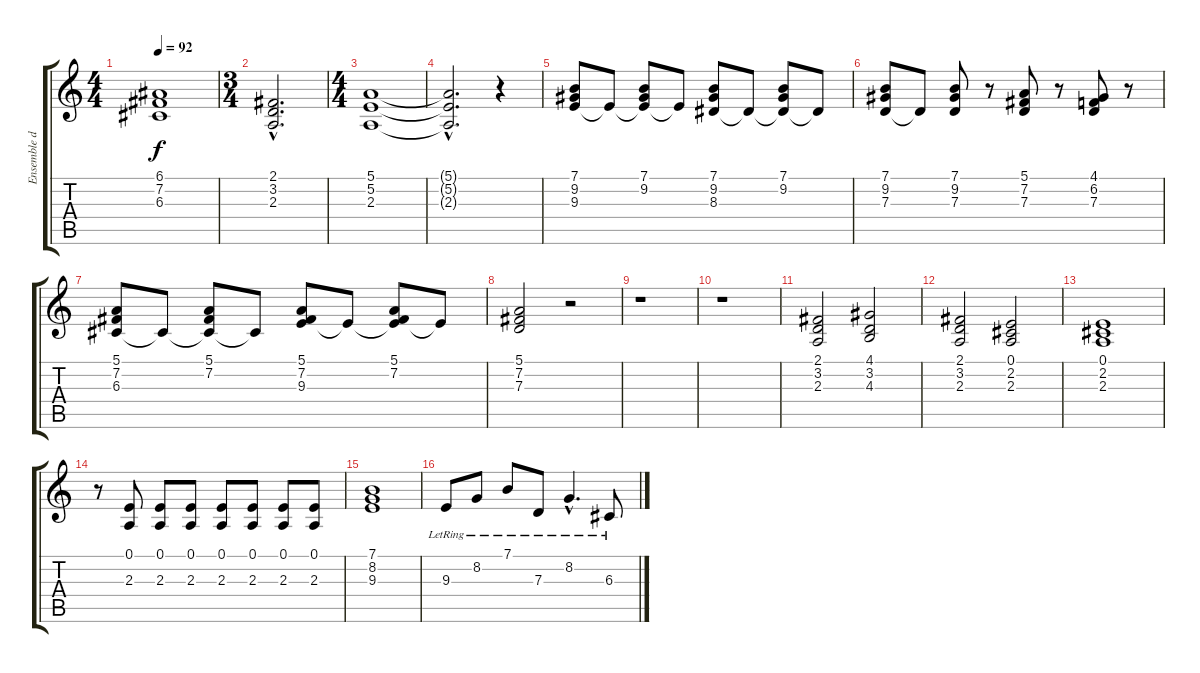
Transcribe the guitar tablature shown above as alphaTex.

\track ("Ensemble de cor francais" "Ensemble d") {instrument frenchhorn}
\staff {score tabs}
\tuning (E4 B3 G3 D3 A2 E2) {hide}
\ts (4 4)
\tempo 92
\clef g2
\ks c
(6.1 7.2 6.3).1{dy f} |
\ts (3 4)
(2.1{hac} 3.2{hac} 2.3{hac}).2{d} |
\ts (4 4)
(5.1 5.2 2.3).1 |
(5.1{hac t} 5.2{hac t} 2.3{hac t}).2{d} r.4 |
(7.1 9.2 9.3).8 9.3{t}.8 (7.1 9.2 9.3{t}).8 9.3{t}.8 (7.1 9.2 8.3).8 8.3{t}.8 (7.1 9.2 8.3{t}).8 8.3{t}.8 |
(7.1 9.2 7.3).8 7.3{t}.8 (7.1 9.2 7.3).8 r.8 (5.1 7.2 7.3).8 r.8 (4.1 6.2 7.3).8 r.8 |
(5.1 7.2 6.3).8 6.3{t}.8 (5.1 7.2 6.3{t}).8 6.3{t}.8 (5.1 7.2 9.3).8 9.3{t}.8 (5.1 7.2 9.3{t}).8 9.3{t}.8 |
(5.1 7.2 7.3).2 r.2 |
r.1 |
r.1 |
(2.1 3.2 2.3).2 (4.1 3.2 4.3).2 |
(2.1 3.2 2.3).2 (0.1 2.2 2.3).2 |
(0.1 2.2 2.3).1 |
r.8 (0.1 2.3).8 (0.1 2.3).8 (0.1 2.3).8 (0.1 2.3).8 (0.1 2.3).8 (0.1 2.3).8 (0.1 2.3).8 |
(7.1 8.2 9.3).1 |
9.3{lr}.8 8.2{lr}.8 7.1{lr}.8 7.3{lr}.8 8.2{hac lr}.4{d} 6.3{lr}.8
